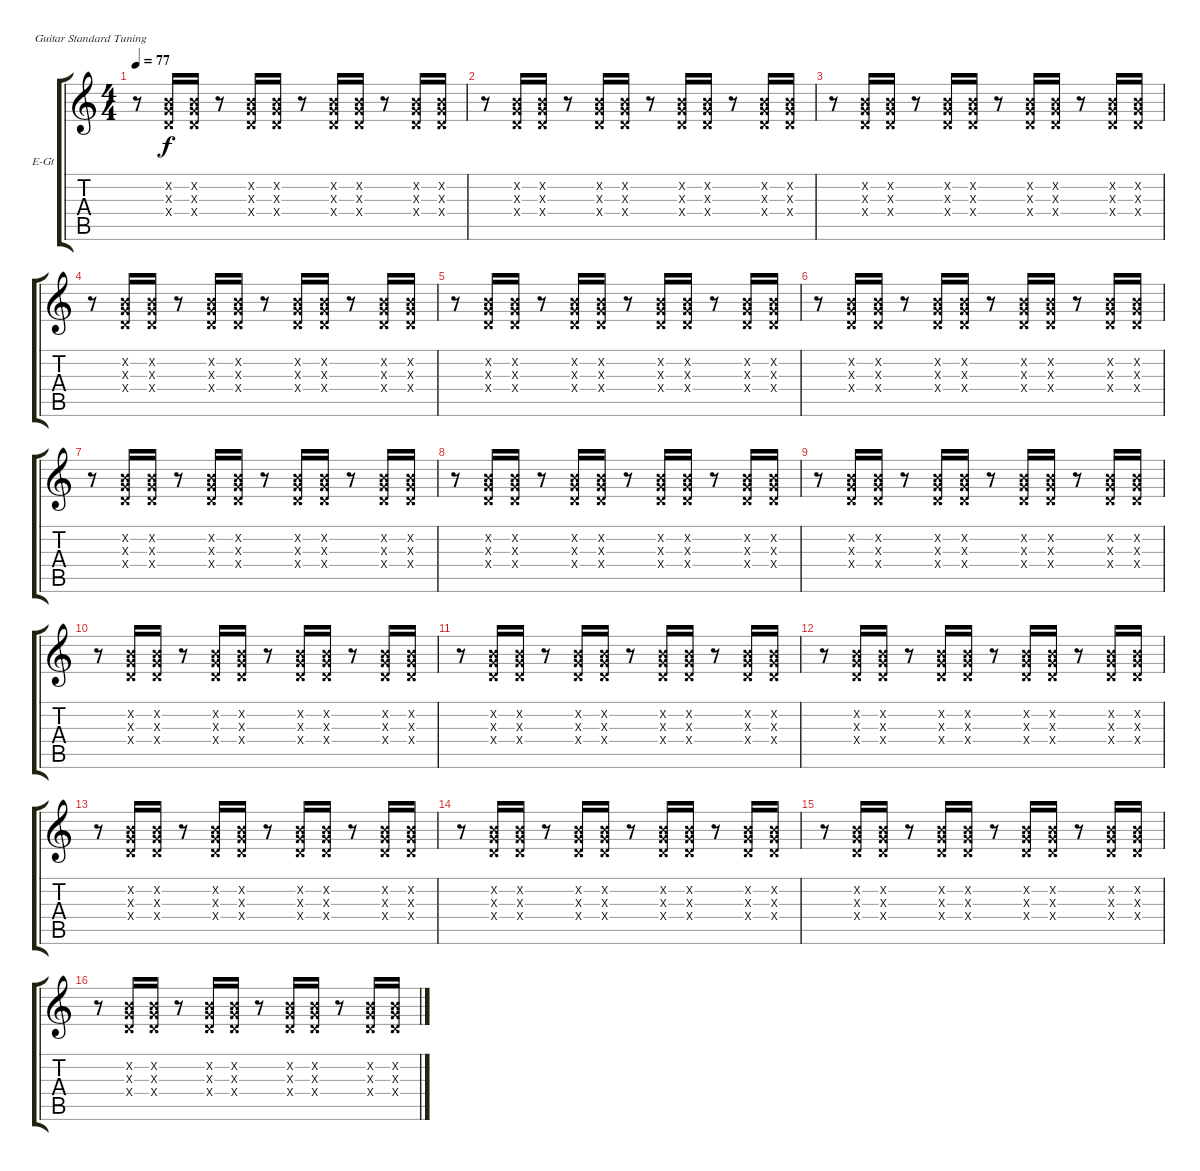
\defaultSystemsLayout 4
\bracketExtendMode groupsimilarinstruments
\firstSystemTrackNameOrientation horizontal
\otherSystemsTrackNameOrientation horizontal
\track ("Electric Guitar" "E-Gt") {instrument overdrivenguitar}
\staff {score tabs}
\tuning (E4 B3 G3 D3 A2 E2)
\ts (4 4)
\tempo 77
\clef g2
\scale
0.333333
\ks c
r.8{dy f} (0.2{x} 0.3{x} 0.4{x}).16 (0.4{x} 0.3{x} 0.2{x}).16 r.8 (0.2{x} 0.3{x} 0.4{x}).16 (0.4{x} 0.3{x} 0.2{x}).16 r.8 (0.2{x} 0.3{x} 0.4{x}).16 (0.4{x} 0.3{x} 0.2{x}).16 r.8 (0.2{x} 0.3{x} 0.4{x}).16 (0.4{x} 0.3{x} 0.2{x}).16 |
\scale
0.333333 r.8 (0.2{x} 0.3{x} 0.4{x}).16 (0.4{x} 0.3{x} 0.2{x}).16 r.8 (0.2{x} 0.3{x} 0.4{x}).16 (0.4{x} 0.3{x} 0.2{x}).16 r.8 (0.2{x} 0.3{x} 0.4{x}).16 (0.4{x} 0.3{x} 0.2{x}).16 r.8 (0.2{x} 0.3{x} 0.4{x}).16 (0.4{x} 0.3{x} 0.2{x}).16 |
\scale
0.333333 r.8 (0.2{x} 0.3{x} 0.4{x}).16 (0.4{x} 0.3{x} 0.2{x}).16 r.8 (0.2{x} 0.3{x} 0.4{x}).16 (0.4{x} 0.3{x} 0.2{x}).16 r.8 (0.2{x} 0.3{x} 0.4{x}).16 (0.4{x} 0.3{x} 0.2{x}).16 r.8 (0.2{x} 0.3{x} 0.4{x}).16 (0.4{x} 0.3{x} 0.2{x}).16 |
\scale
0.333333 r.8 (0.2{x} 0.3{x} 0.4{x}).16 (0.4{x} 0.3{x} 0.2{x}).16 r.8 (0.2{x} 0.3{x} 0.4{x}).16 (0.4{x} 0.3{x} 0.2{x}).16 r.8 (0.2{x} 0.3{x} 0.4{x}).16 (0.4{x} 0.3{x} 0.2{x}).16 r.8 (0.2{x} 0.3{x} 0.4{x}).16 (0.4{x} 0.3{x} 0.2{x}).16 |
\scale
0.333333 r.8 (0.2{x} 0.3{x} 0.4{x}).16 (0.4{x} 0.3{x} 0.2{x}).16 r.8 (0.2{x} 0.3{x} 0.4{x}).16 (0.4{x} 0.3{x} 0.2{x}).16 r.8 (0.2{x} 0.3{x} 0.4{x}).16 (0.4{x} 0.3{x} 0.2{x}).16 r.8 (0.2{x} 0.3{x} 0.4{x}).16 (0.4{x} 0.3{x} 0.2{x}).16 |
\scale
0.333333 r.8 (0.2{x} 0.3{x} 0.4{x}).16 (0.4{x} 0.3{x} 0.2{x}).16 r.8 (0.2{x} 0.3{x} 0.4{x}).16 (0.4{x} 0.3{x} 0.2{x}).16 r.8 (0.2{x} 0.3{x} 0.4{x}).16 (0.4{x} 0.3{x} 0.2{x}).16 r.8 (0.2{x} 0.3{x} 0.4{x}).16 (0.4{x} 0.3{x} 0.2{x}).16 |
\scale
0.333333 r.8 (0.2{x} 0.3{x} 0.4{x}).16 (0.4{x} 0.3{x} 0.2{x}).16 r.8 (0.2{x} 0.3{x} 0.4{x}).16 (0.4{x} 0.3{x} 0.2{x}).16 r.8 (0.2{x} 0.3{x} 0.4{x}).16 (0.4{x} 0.3{x} 0.2{x}).16 r.8 (0.2{x} 0.3{x} 0.4{x}).16 (0.4{x} 0.3{x} 0.2{x}).16 |
\scale
0.333333 r.8 (0.2{x} 0.3{x} 0.4{x}).16 (0.4{x} 0.3{x} 0.2{x}).16 r.8 (0.2{x} 0.3{x} 0.4{x}).16 (0.4{x} 0.3{x} 0.2{x}).16 r.8 (0.2{x} 0.3{x} 0.4{x}).16 (0.4{x} 0.3{x} 0.2{x}).16 r.8 (0.2{x} 0.3{x} 0.4{x}).16 (0.4{x} 0.3{x} 0.2{x}).16 |
\scale
0.333333 r.8 (0.2{x} 0.3{x} 0.4{x}).16 (0.4{x} 0.3{x} 0.2{x}).16 r.8 (0.2{x} 0.3{x} 0.4{x}).16 (0.4{x} 0.3{x} 0.2{x}).16 r.8 (0.2{x} 0.3{x} 0.4{x}).16 (0.4{x} 0.3{x} 0.2{x}).16 r.8 (0.2{x} 0.3{x} 0.4{x}).16 (0.4{x} 0.3{x} 0.2{x}).16 |
\scale
0.333333 r.8 (0.2{x} 0.3{x} 0.4{x}).16 (0.4{x} 0.3{x} 0.2{x}).16 r.8 (0.2{x} 0.3{x} 0.4{x}).16 (0.4{x} 0.3{x} 0.2{x}).16 r.8 (0.2{x} 0.3{x} 0.4{x}).16 (0.4{x} 0.3{x} 0.2{x}).16 r.8 (0.2{x} 0.3{x} 0.4{x}).16 (0.4{x} 0.3{x} 0.2{x}).16 |
\scale
0.333333 r.8 (0.2{x} 0.3{x} 0.4{x}).16 (0.4{x} 0.3{x} 0.2{x}).16 r.8 (0.2{x} 0.3{x} 0.4{x}).16 (0.4{x} 0.3{x} 0.2{x}).16 r.8 (0.2{x} 0.3{x} 0.4{x}).16 (0.4{x} 0.3{x} 0.2{x}).16 r.8 (0.2{x} 0.3{x} 0.4{x}).16 (0.4{x} 0.3{x} 0.2{x}).16 |
\scale
0.333333 r.8 (0.2{x} 0.3{x} 0.4{x}).16 (0.4{x} 0.3{x} 0.2{x}).16 r.8 (0.2{x} 0.3{x} 0.4{x}).16 (0.4{x} 0.3{x} 0.2{x}).16 r.8 (0.2{x} 0.3{x} 0.4{x}).16 (0.4{x} 0.3{x} 0.2{x}).16 r.8 (0.2{x} 0.3{x} 0.4{x}).16 (0.4{x} 0.3{x} 0.2{x}).16 |
\scale
0.333333 r.8 (0.2{x} 0.3{x} 0.4{x}).16 (0.4{x} 0.3{x} 0.2{x}).16 r.8 (0.2{x} 0.3{x} 0.4{x}).16 (0.4{x} 0.3{x} 0.2{x}).16 r.8 (0.2{x} 0.3{x} 0.4{x}).16 (0.4{x} 0.3{x} 0.2{x}).16 r.8 (0.2{x} 0.3{x} 0.4{x}).16 (0.4{x} 0.3{x} 0.2{x}).16 |
\scale
0.333333 r.8 (0.2{x} 0.3{x} 0.4{x}).16 (0.4{x} 0.3{x} 0.2{x}).16 r.8 (0.2{x} 0.3{x} 0.4{x}).16 (0.4{x} 0.3{x} 0.2{x}).16 r.8 (0.2{x} 0.3{x} 0.4{x}).16 (0.4{x} 0.3{x} 0.2{x}).16 r.8 (0.2{x} 0.3{x} 0.4{x}).16 (0.4{x} 0.3{x} 0.2{x}).16 |
\scale
0.333333 r.8 (0.2{x} 0.3{x} 0.4{x}).16 (0.4{x} 0.3{x} 0.2{x}).16 r.8 (0.2{x} 0.3{x} 0.4{x}).16 (0.4{x} 0.3{x} 0.2{x}).16 r.8 (0.2{x} 0.3{x} 0.4{x}).16 (0.4{x} 0.3{x} 0.2{x}).16 r.8 (0.2{x} 0.3{x} 0.4{x}).16 (0.4{x} 0.3{x} 0.2{x}).16 |
\scale
0.333333 r.8 (0.2{x} 0.3{x} 0.4{x}).16 (0.4{x} 0.3{x} 0.2{x}).16 r.8 (0.2{x} 0.3{x} 0.4{x}).16 (0.4{x} 0.3{x} 0.2{x}).16 r.8 (0.2{x} 0.3{x} 0.4{x}).16 (0.4{x} 0.3{x} 0.2{x}).16 r.8 (0.2{x} 0.3{x} 0.4{x}).16 (0.4{x} 0.3{x} 0.2{x}).16
